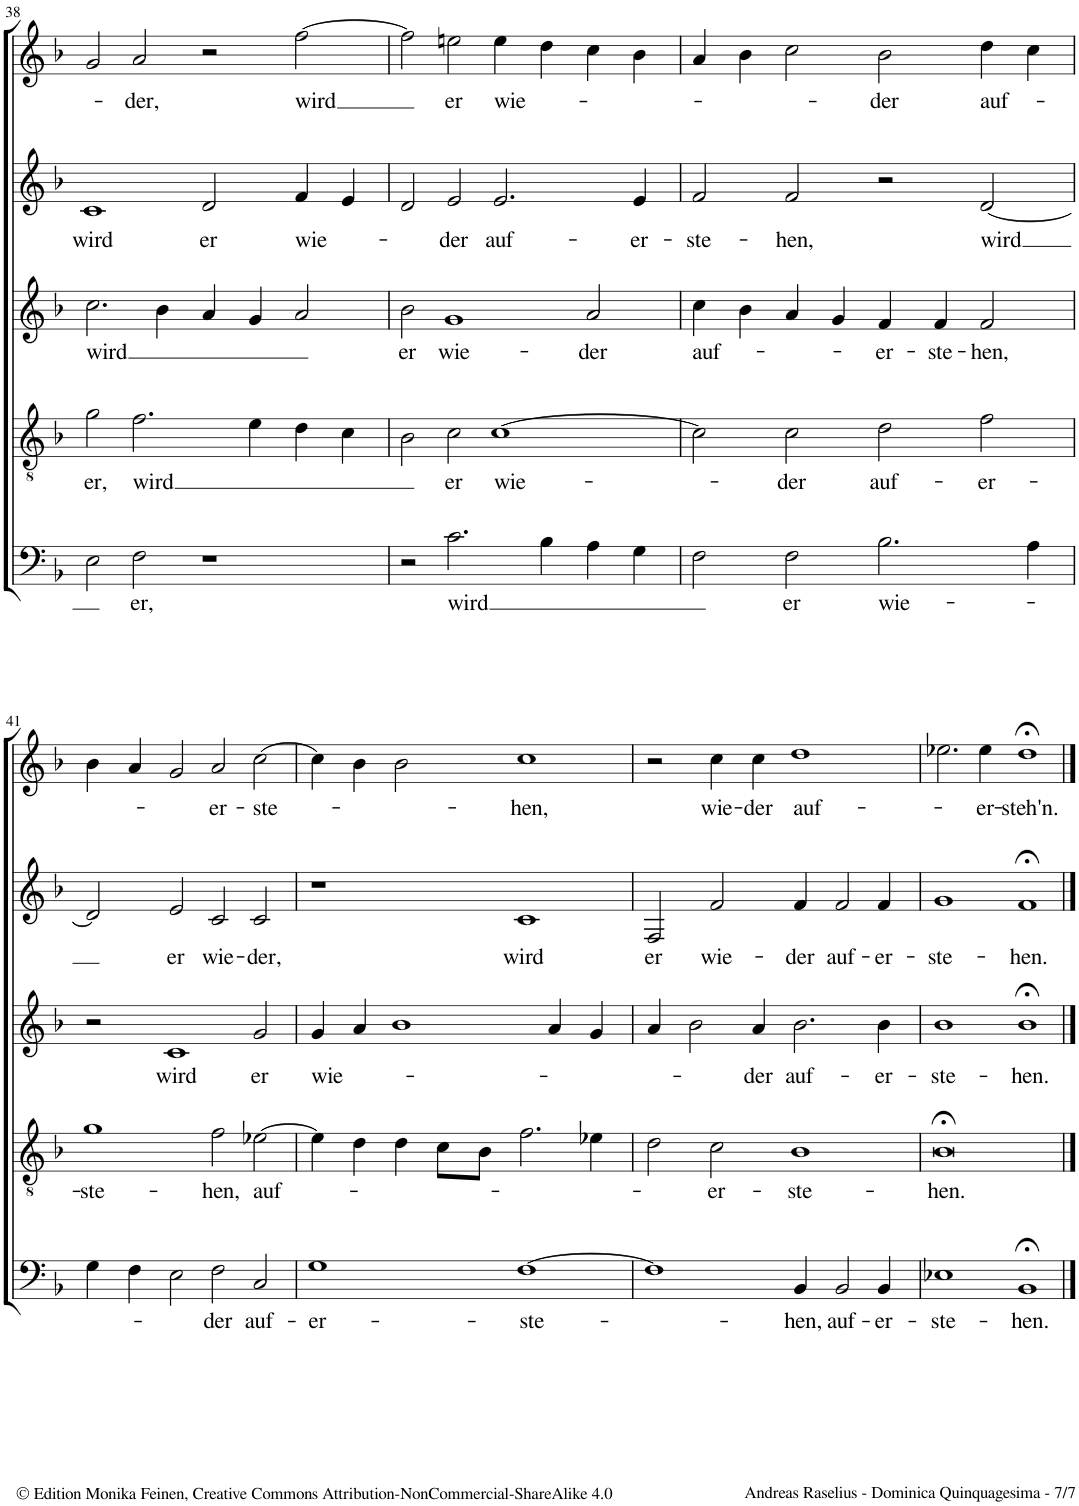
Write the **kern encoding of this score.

**kern	**text	**kern	**text	**kern	**text	**kern	**text	**kern	**text
*part5	*part5	*part4	*part4	*part3	*part3	*part2	*part2	*part1	*part1
*staff5	*staff5	*staff4	*staff4	*staff3	*staff3	*staff2	*staff2	*staff1	*staff1
*I"Bassus	*	*I"Tenor [Hypolydius]	*	*I"Altus	*	*I"Quintus	*	*I"Cantus	*
!!LO:PB:g=z
*clefF4	*	*clefGv2	*	*clefG2	*	*clefG2	*	*clefG2	*
*k[b-]	*	*k[b-]	*	*k[b-]	*	*k[b-]	*	*k[b-]	*
*M4/2	*	*M4/2	*	*M4/2	*	*M4/2	*	*M4/2	*
*met(c)	*	*met(c)	*	*met(c)	*	*met(c)	*	*met(c)	*
=38	=38	=38	=38	=38	=38	=38	=38	=38	=38
!	!	!	!LO:LY:b	!	!LO:LY:b	!	!LO:LY:b	!	!
2E\	.	2g\	er,	2.cc\	wird	1c	wird	2g/	.
!	!LO:LY:b	!	!LO:LY:b	!	!	!	!	!	!LO:LY:b
2F\	er,	2.f\	wird	.	.	.	.	2a/	-der,
.	.	.	.	4b-\	.	.	.	.	.
!	!	!	!	!	!	!	!LO:LY:b	!	!
1r	.	.	.	4a/	.	2d/	er	2r	.
.	.	4e\	.	4g/	.	.	.	.	.
!	!	!	!	!	!	!	!LO:LY:b	!	!LO:LY:b
.	.	4d\	.	2a/	.	4f/	wie-	[2ff\	wird
.	.	4c\	.	.	.	4e/	.	.	.
=39	=39	=39	=39	=39	=39	=39	=39	=39	=39
!	!	!	!	!	!LO:LY:b	!	!	!	!
2r	.	2B-\	.	2b-\	er	2d/	.	2ff\]	.
!	!LO:LY:b	!	!LO:LY:b	!	!LO:LY:b	!	!LO:LY:b	!	!LO:LY:b
2.c\	wird	2c\	er	1g	wie-	2e/	-der	2een\	er
!	!	!	!LO:LY:b	!	!	!	!LO:LY:b	!	!LO:LY:b
.	.	[1c	wie-	.	.	2.e/	auf-	4ee\	wie-
4B-\	.	.	.	.	.	.	.	4dd\	.
!	!	!	!	!	!LO:LY:b	!	!	!	!
4A\	.	.	.	2a/	-der	.	.	4cc\	.
!	!	!	!	!	!	!	!LO:LY:b	!	!
4G\	.	.	.	.	.	4e/	-er-	4b-\	.
=40	=40	=40	=40	=40	=40	=40	=40	=40	=40
!	!	!	!	!	!LO:LY:b	!	!LO:LY:b	!	!
2F\	.	2c\]	.	4cc\	auf-	2f/	ste-	4a/	.
.	.	.	.	4b-\	.	.	.	4b-\	.
!	!LO:LY:b	!	!LO:LY:b	!	!	!	!LO:LY:b	!	!
2F\	er	2c\	der	4a/	.	2f/	-hen,	2cc\	.
.	.	.	.	4g/	.	.	.	.	.
!	!LO:LY:b	!	!LO:LY:b	!	!LO:LY:b	!	!	!	!LO:LY:b
2.B-\	wie-	2d\	auf-	4f/	-er-	2r	.	2b-\	-der
!	!	!	!	!	!LO:LY:b	!	!	!	!
.	.	.	.	4f/	-ste-	.	.	.	.
!	!	!	!LO:LY:b	!	!LO:LY:b	!	!LO:LY:b	!	!LO:LY:b
.	.	2f\	-er-	2f/	-hen,	[2d/	wird	4dd\	auf-
4A\	.	.	.	.	.	.	.	4cc\	.
!!LO:LB:g=z
=41	=41	=41	=41	=41	=41	=41	=41	=41	=41
!	!	!	!LO:LY:b	!	!	!	!	!	!
4G\	.	1g	-ste-	2r	.	2d/]	.	4b-\	.
4F\	.	.	.	.	.	.	.	4a/	.
!	!	!	!	!	!LO:LY:b	!	!LO:LY:b	!	!
2E\	.	.	.	1c	wird	2e/	er	2g/	.
!	!LO:LY:b	!	!LO:LY:b	!	!	!	!LO:LY:b	!	!LO:LY:b
2F\	-der	2f\	-hen,	.	.	2c/	wie-	2a/	-er-
!	!LO:LY:b	!	!LO:LY:b	!	!LO:LY:b	!	!LO:LY:b	!	!LO:LY:b
2C/	auf-	[2e-X\	auf-	2g/	er	2c/	-der,	[2cc\	-ste-
=42	=42	=42	=42	=42	=42	=42	=42	=42	=42
!	!LO:LY:b	!	!	!	!LO:LY:b	!	!	!	!
1G	-er-	4e-\]	.	4g/	wie-	1r	.	4cc\]	.
.	.	4d\	.	4a/	.	.	.	4b-\	.
.	.	4d\	.	1b-	.	.	.	2b-\	.
.	.	8c\L	.	.	.	.	.	.	.
.	.	8B-\J	.	.	.	.	.	.	.
!	!LO:LY:b	!	!	!	!	!	!LO:LY:b	!	!LO:LY:b
[1F	-ste-	2.f\	.	.	.	1c	wird	1cc	-hen,
.	.	.	.	4a/	.	.	.	.	.
.	.	4e-X\	.	4g/	.	.	.	.	.
=43	=43	=43	=43	=43	=43	=43	=43	=43	=43
!	!	!	!	!	!	!	!LO:LY:b	!	!
1F]	.	2d\	.	4a/	.	2F/	er	2r	.
.	.	.	.	2b-\	.	.	.	.	.
!	!	!	!LO:LY:b	!	!	!	!LO:LY:b	!	!LO:LY:b
.	.	2c\	-er-	.	.	2f/	wie-	4cc\	wie-
!	!	!	!	!	!LO:LY:b	!	!	!	!LO:LY:b
.	.	.	.	4a/	-der	.	.	4cc\	-der
!	!LO:LY:b	!	!LO:LY:b	!	!LO:LY:b	!	!LO:LY:b	!	!LO:LY:b
4BB-/	-hen,	1B-	-ste-	2.b-\	auf-	4f/	-der	1dd	auf-
!	!LO:LY:b	!	!	!	!	!	!LO:LY:b	!	!
2BB-/	auf-	.	.	.	.	2f/	auf-	.	.
!	!LO:LY:b	!	!	!	!LO:LY:b	!	!LO:LY:b	!	!
4BB-/	-er-	.	.	4b-\	-er-	4f/	-er-	.	.
=44	=44	=44	=44	=44	=44	=44	=44	=44	=44
!	!LO:LY:b	!	!LO:LY:b	!	!LO:LY:b	!	!LO:LY:b	!	!
1E-X	-ste-	0B-;<	-hen.	1b-	-ste-	1g	-ste-	2.ee-X\	.
!	!	!	!	!	!	!	!	!	!LO:LY:b
.	.	.	.	.	.	.	.	4ee-\	-er-
!	!LO:LY:b	!	!	!	!LO:LY:b	!	!LO:LY:b	!	!LO:LY:b
1BB-;<	-hen.	.	.	1b-;<	-hen.	1f;<	-hen.	1dd;<	-steh'n.
==	==	==	==	==	==	==	==	==	==
*-	*-	*-	*-	*-	*-	*-	*-	*-	*-
